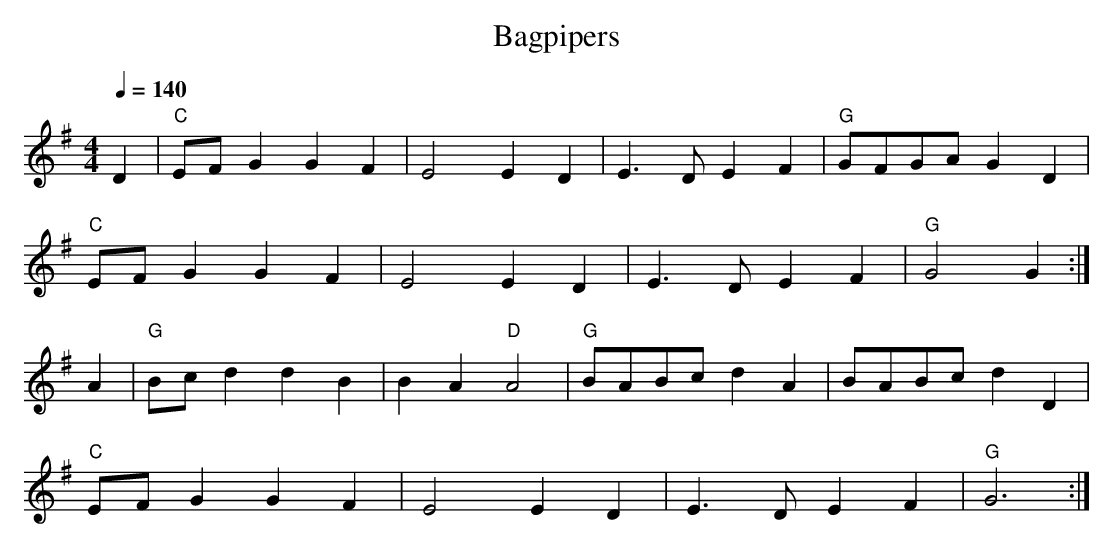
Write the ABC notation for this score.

X:1
T: Bagpipers
Q: 1/4=140
M: 4/4
L: 1/4
K: G
D | "C" E/F/ G G F | E2 E D | E>D E F | "G" G/F/G/A/ G D |
    "C" E/F/ G G F | E2 E D | E>D E F | "G" G2 G :|
A | "G" B/c/ d d B | B A "D" A2 | "G" B/A/B/c/ d A | B/A/B/c/ d D |
    "C" E/F/ G G F | E2 E D | E>D E F | "G" G3 :|
